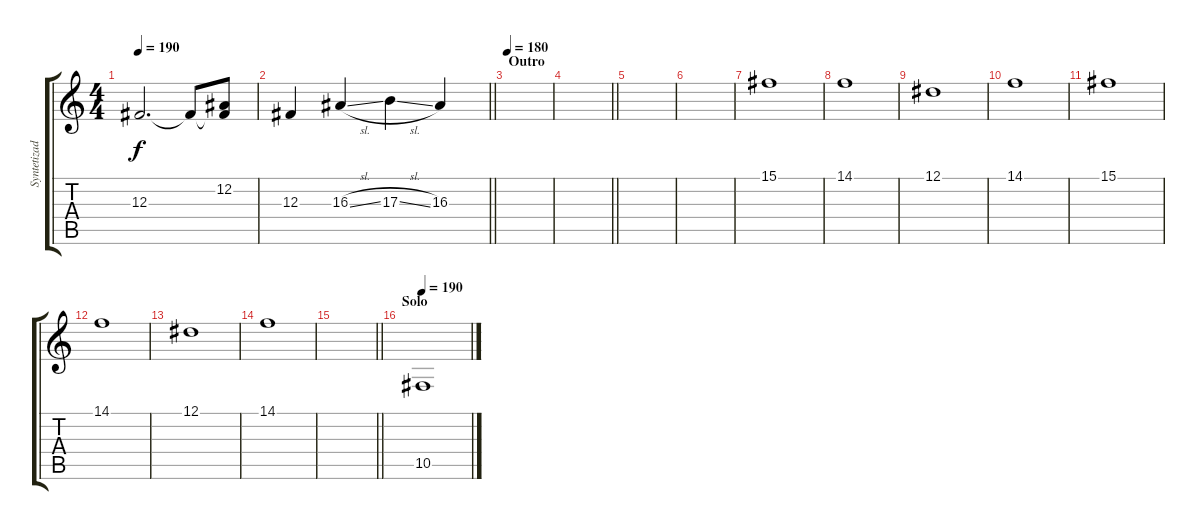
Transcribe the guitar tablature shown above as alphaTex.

\track ("Syntetizador" "Syntetizad") {instrument synthstrings1}
\staff {score tabs}
\tuning (Eb4 Bb3 Gb3 Db3 Ab2 Eb2) {hide}
\ts (4 4)
\tempo 190
\clef g2
\ks c
12.3.2{d dy f} 12.3{t}.8 (12.2 12.3{t}).8 |
\barLineRight lightlight
12.3.4 16.3{sl}.4 17.3{sl}.4 16.3.4 |
\section ("" "Outro")
\tempo 180
|
\barLineRight lightlight
|
|
|
15.1.1{instrument acousticgrandpiano} |
14.1.1 |
12.1.1 |
14.1.1 |
15.1.1 |
14.1.1 |
12.1.1 |
14.1.1 |
\barLineRight lightlight
|
\section ("" "Solo")
\tempo 190
10.5.1{volume 13 instrument synthstrings1}
